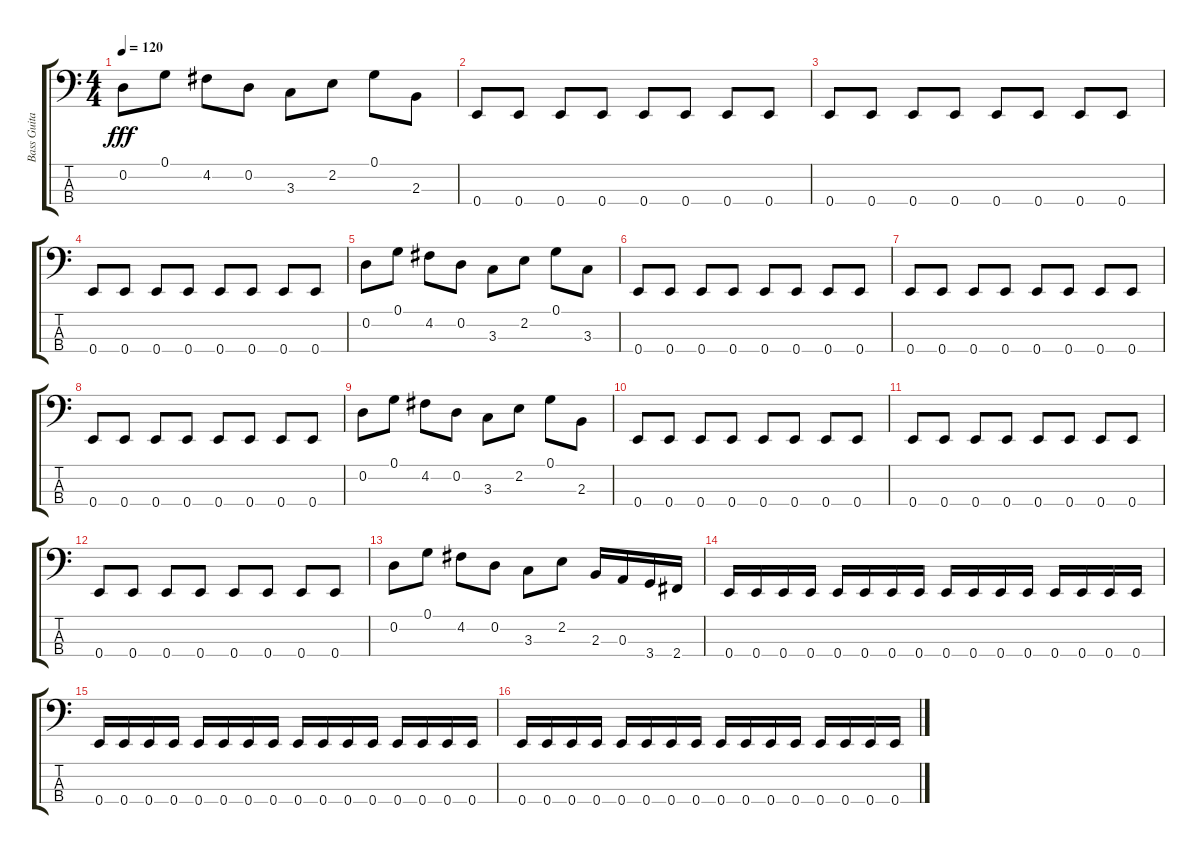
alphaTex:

\track ("Bass Guitar" "Bass Guita") {instrument electricbasspick}
\staff {score tabs}
\tuning (G2 D2 A1 E1) {hide}
\ts (4 4)
\tempo 120
\clef f4
\ks c
0.2.8{dy fff} 0.1.8 4.2.8 0.2.8 3.3.8 2.2.8 0.1.8 2.3.8 |
0.4.8 0.4.8 0.4.8 0.4.8 0.4.8 0.4.8 0.4.8 0.4.8 |
0.4.8 0.4.8 0.4.8 0.4.8 0.4.8 0.4.8 0.4.8 0.4.8 |
0.4.8 0.4.8 0.4.8 0.4.8 0.4.8 0.4.8 0.4.8 0.4.8 |
0.2.8 0.1.8 4.2.8 0.2.8 3.3.8 2.2.8 0.1.8 3.3.8 |
0.4.8 0.4.8 0.4.8 0.4.8 0.4.8 0.4.8 0.4.8 0.4.8 |
0.4.8 0.4.8 0.4.8 0.4.8 0.4.8 0.4.8 0.4.8 0.4.8 |
0.4.8 0.4.8 0.4.8 0.4.8 0.4.8 0.4.8 0.4.8 0.4.8 |
0.2.8 0.1.8 4.2.8 0.2.8 3.3.8 2.2.8 0.1.8 2.3.8 |
0.4.8 0.4.8 0.4.8 0.4.8 0.4.8 0.4.8 0.4.8 0.4.8 |
0.4.8 0.4.8 0.4.8 0.4.8 0.4.8 0.4.8 0.4.8 0.4.8 |
0.4.8 0.4.8 0.4.8 0.4.8 0.4.8 0.4.8 0.4.8 0.4.8 |
0.2.8 0.1.8 4.2.8 0.2.8 3.3.8 2.2.8 2.3.16 0.3.16 3.4.16 2.4.16 |
0.4.16 0.4.16 0.4.16 0.4.16 0.4.16 0.4.16 0.4.16 0.4.16 0.4.16 0.4.16 0.4.16 0.4.16 0.4.16 0.4.16 0.4.16 0.4.16 |
0.4.16 0.4.16 0.4.16 0.4.16 0.4.16 0.4.16 0.4.16 0.4.16 0.4.16 0.4.16 0.4.16 0.4.16 0.4.16 0.4.16 0.4.16 0.4.16 |
0.4.16 0.4.16 0.4.16 0.4.16 0.4.16 0.4.16 0.4.16 0.4.16 0.4.16 0.4.16 0.4.16 0.4.16 0.4.16 0.4.16 0.4.16 0.4.16
